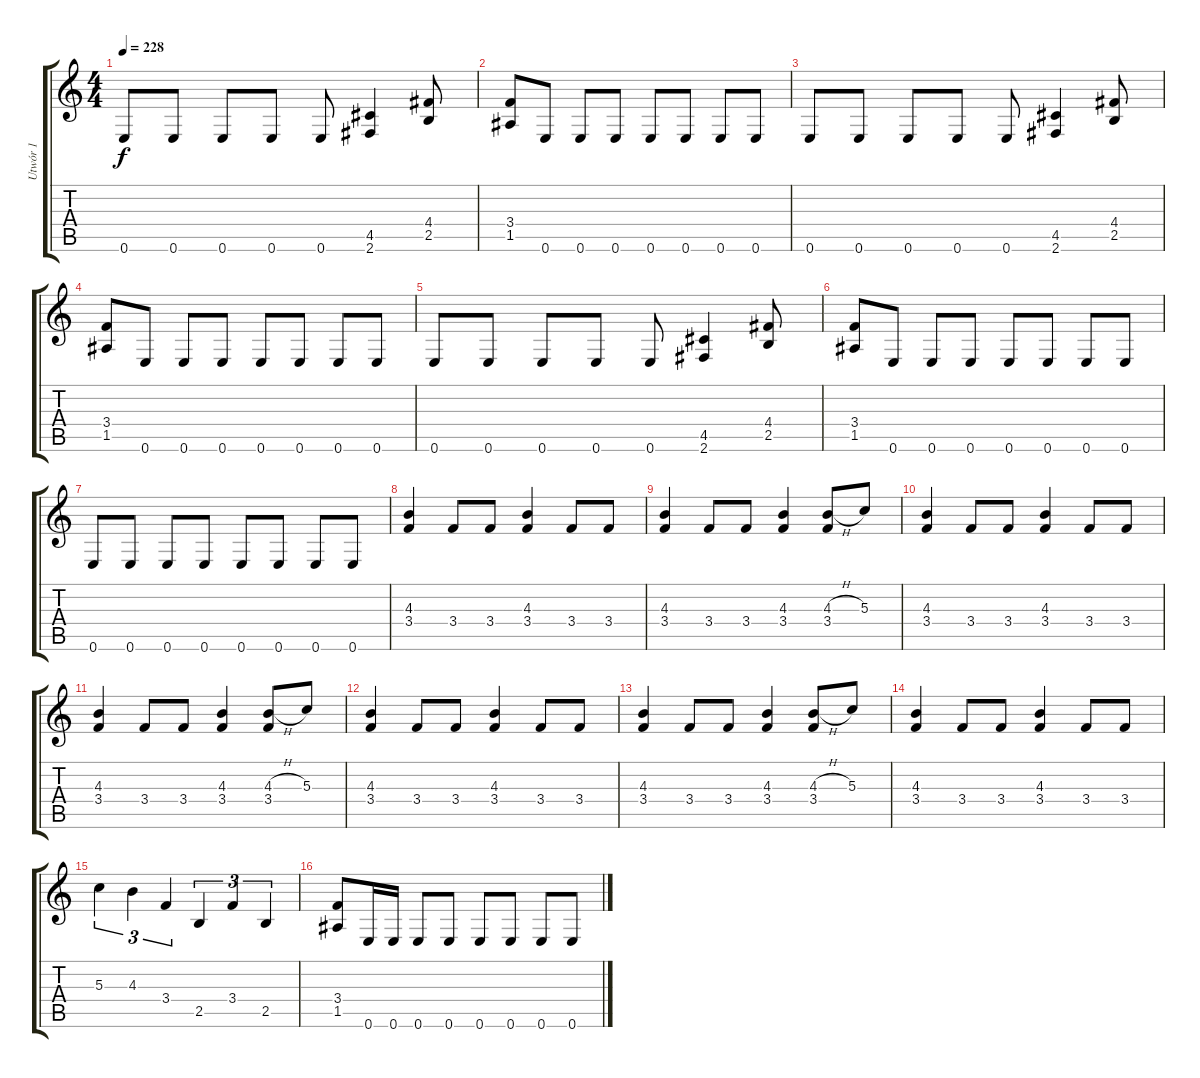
\track ("Utwór 1" "Utwór 1") {instrument distortionguitar}
\staff {score tabs}
\tuning (E4 B3 G3 D3 A2 E2) {hide}
\ts (4 4)
\tempo 228
\clef g2
\ks c
0.6.8{dy f} 0.6.8 0.6.8 0.6.8 0.6.8 (4.5 2.6).4 (4.4 2.5).8 |
(3.4 1.5).8 0.6.8 0.6.8 0.6.8 0.6.8 0.6.8 0.6.8 0.6.8 |
0.6.8 0.6.8 0.6.8 0.6.8 0.6.8 (4.5 2.6).4 (4.4 2.5).8 |
(3.4 1.5).8 0.6.8 0.6.8 0.6.8 0.6.8 0.6.8 0.6.8 0.6.8 |
0.6.8 0.6.8 0.6.8 0.6.8 0.6.8 (4.5 2.6).4 (4.4 2.5).8 |
(3.4 1.5).8 0.6.8 0.6.8 0.6.8 0.6.8 0.6.8 0.6.8 0.6.8 |
0.6.8 0.6.8 0.6.8 0.6.8 0.6.8 0.6.8 0.6.8 0.6.8 |
(4.3 3.4).4 3.4.8 3.4.8 (4.3 3.4).4 3.4.8 3.4.8 |
(4.3 3.4).4 3.4.8 3.4.8 (4.3 3.4).4 (4.3{h} 3.4).8 5.3.8 |
(4.3 3.4).4 3.4.8 3.4.8 (4.3 3.4).4 3.4.8 3.4.8 |
(4.3 3.4).4 3.4.8 3.4.8 (4.3 3.4).4 (4.3{h} 3.4).8 5.3.8 |
(4.3 3.4).4 3.4.8 3.4.8 (4.3 3.4).4 3.4.8 3.4.8 |
(4.3 3.4).4 3.4.8 3.4.8 (4.3 3.4).4 (4.3{h} 3.4).8 5.3.8 |
(4.3 3.4).4 3.4.8 3.4.8 (4.3 3.4).4 3.4.8 3.4.8 |
5.3.4{tu (3 2)} 4.3.4{tu (3 2)} 3.4.4{tu (3 2)} 2.5.4{tu (3 2)} 3.4.4{tu (3 2)} 2.5.4{tu (3 2)} |
(3.4 1.5).8 0.6.16 0.6.16 0.6.8 0.6.8 0.6.8 0.6.8 0.6.8 0.6.8
